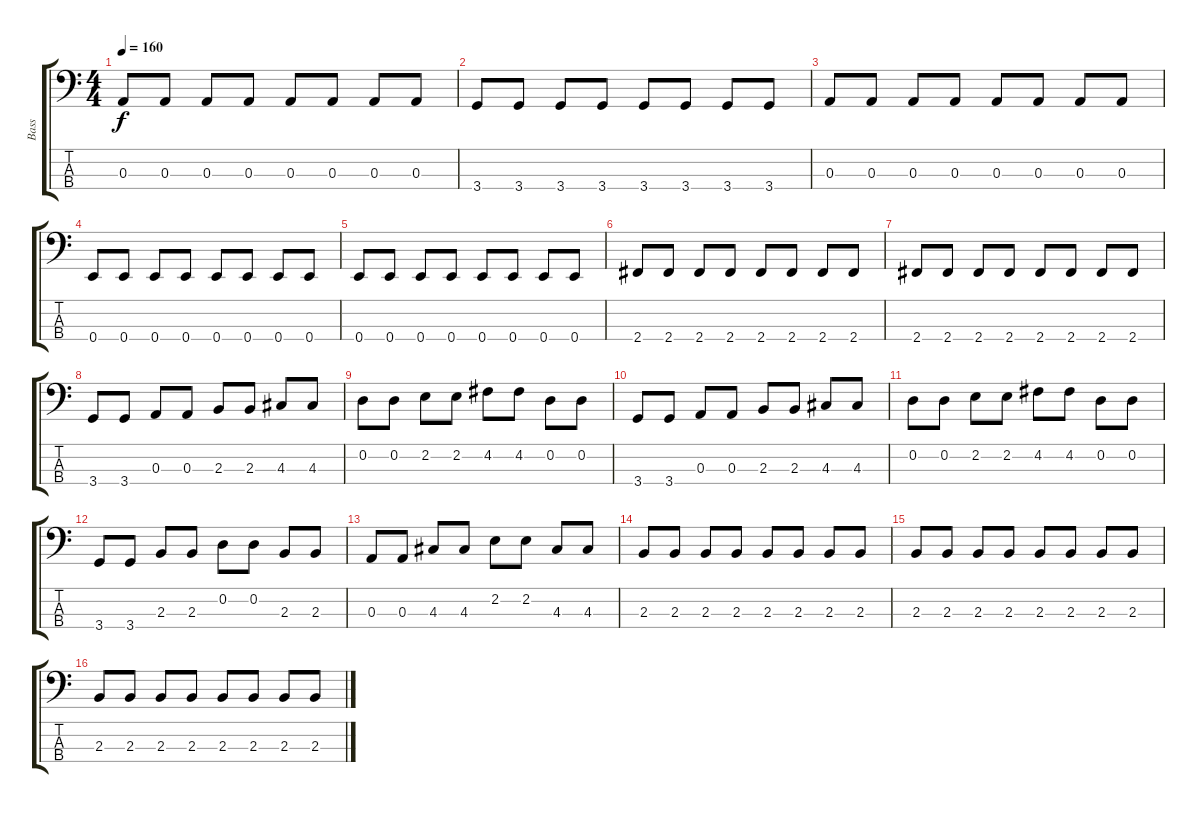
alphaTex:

\track ("Bass                " "Bass      ") {instrument electricbassfinger}
\staff {score tabs}
\tuning (G2 D2 A1 E1) {hide}
\ts (4 4)
\tempo 160
\clef f4
\ks c
0.3.8{dy f} 0.3.8 0.3.8 0.3.8 0.3.8 0.3.8 0.3.8 0.3.8 |
3.4.8 3.4.8 3.4.8 3.4.8 3.4.8 3.4.8 3.4.8 3.4.8 |
0.3.8 0.3.8 0.3.8 0.3.8 0.3.8 0.3.8 0.3.8 0.3.8 |
0.4.8 0.4.8 0.4.8 0.4.8 0.4.8 0.4.8 0.4.8 0.4.8 |
0.4.8 0.4.8 0.4.8 0.4.8 0.4.8 0.4.8 0.4.8 0.4.8 |
2.4.8 2.4.8 2.4.8 2.4.8 2.4.8 2.4.8 2.4.8 2.4.8 |
2.4.8 2.4.8 2.4.8 2.4.8 2.4.8 2.4.8 2.4.8 2.4.8 |
3.4.8 3.4.8 0.3.8 0.3.8 2.3.8 2.3.8 4.3.8 4.3.8 |
0.2.8 0.2.8 2.2.8 2.2.8 4.2.8 4.2.8 0.2.8 0.2.8 |
3.4.8 3.4.8 0.3.8 0.3.8 2.3.8 2.3.8 4.3.8 4.3.8 |
0.2.8 0.2.8 2.2.8 2.2.8 4.2.8 4.2.8 0.2.8 0.2.8 |
3.4.8 3.4.8 2.3.8 2.3.8 0.2.8 0.2.8 2.3.8 2.3.8 |
0.3.8 0.3.8 4.3.8 4.3.8 2.2.8 2.2.8 4.3.8 4.3.8 |
2.3.8 2.3.8 2.3.8 2.3.8 2.3.8 2.3.8 2.3.8 2.3.8 |
2.3.8 2.3.8 2.3.8 2.3.8 2.3.8 2.3.8 2.3.8 2.3.8 |
2.3.8 2.3.8 2.3.8 2.3.8 2.3.8 2.3.8 2.3.8 2.3.8
